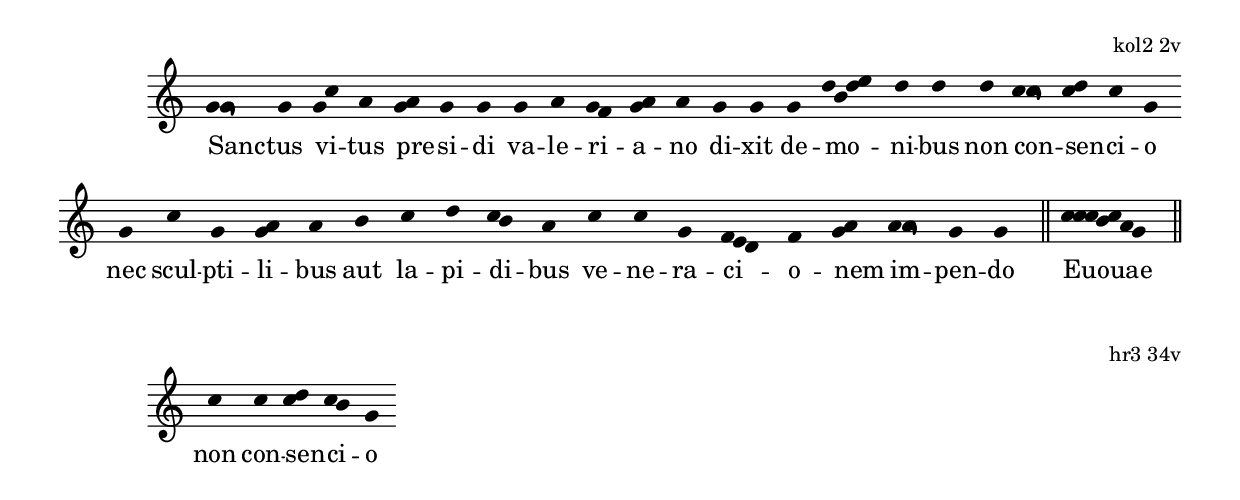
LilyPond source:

\version "2.19.32"

\include "../lib/synopsis.ily"

\score {
  \transpose c c' {
    \plainchant
    \melisma { g \strophicus g } g \bar "" \melisma { g c' } a \bar ""
    \melisma { g a } g g \bar "" g a \melisma { g f } \melisma { g a } a \bar "" g g \bar ""
    g \melisma { d' b d' e' } d' d' \bar "" d' \bar "" \melisma { c' \strophicus c' } \melisma { c' d' } c' g \bar ""
    g \bar "" c' g \melisma { g a } a \bar "" b \bar "" c' d' \melisma { c' b } a \bar ""
    c' c' \bar "" g \melisma { f e d } f \melisma { g a } \bar "" \melisma { a \strophicus a } g g \bar "||"

    \melisma { c' c' c' b c' a g } \bar "||"
  }
  \addlyrics {
    Sanc -- tus vi -- tus
    pre -- si -- di va -- le -- ri -- a -- no di -- xit
    de -- mo -- ni -- bus non con -- sen -- ci -- o
    nec scul -- pti -- li -- bus aut la -- pi -- di -- bus
    ve -- ne -- ra -- ci -- o -- nem im -- pen -- do

    Euouae
  }
  \header {
    fontes = "kol2 2v"
  }
}

\score {
  \transpose c c' {
    \plainchant
    c' c' \melisma { c' d' } \melisma { c' b } g
  }
  \addlyrics {
    non con -- sen -- ci -- o
  }
  \header {
    fontes = "hr3 34v"
  }
}
